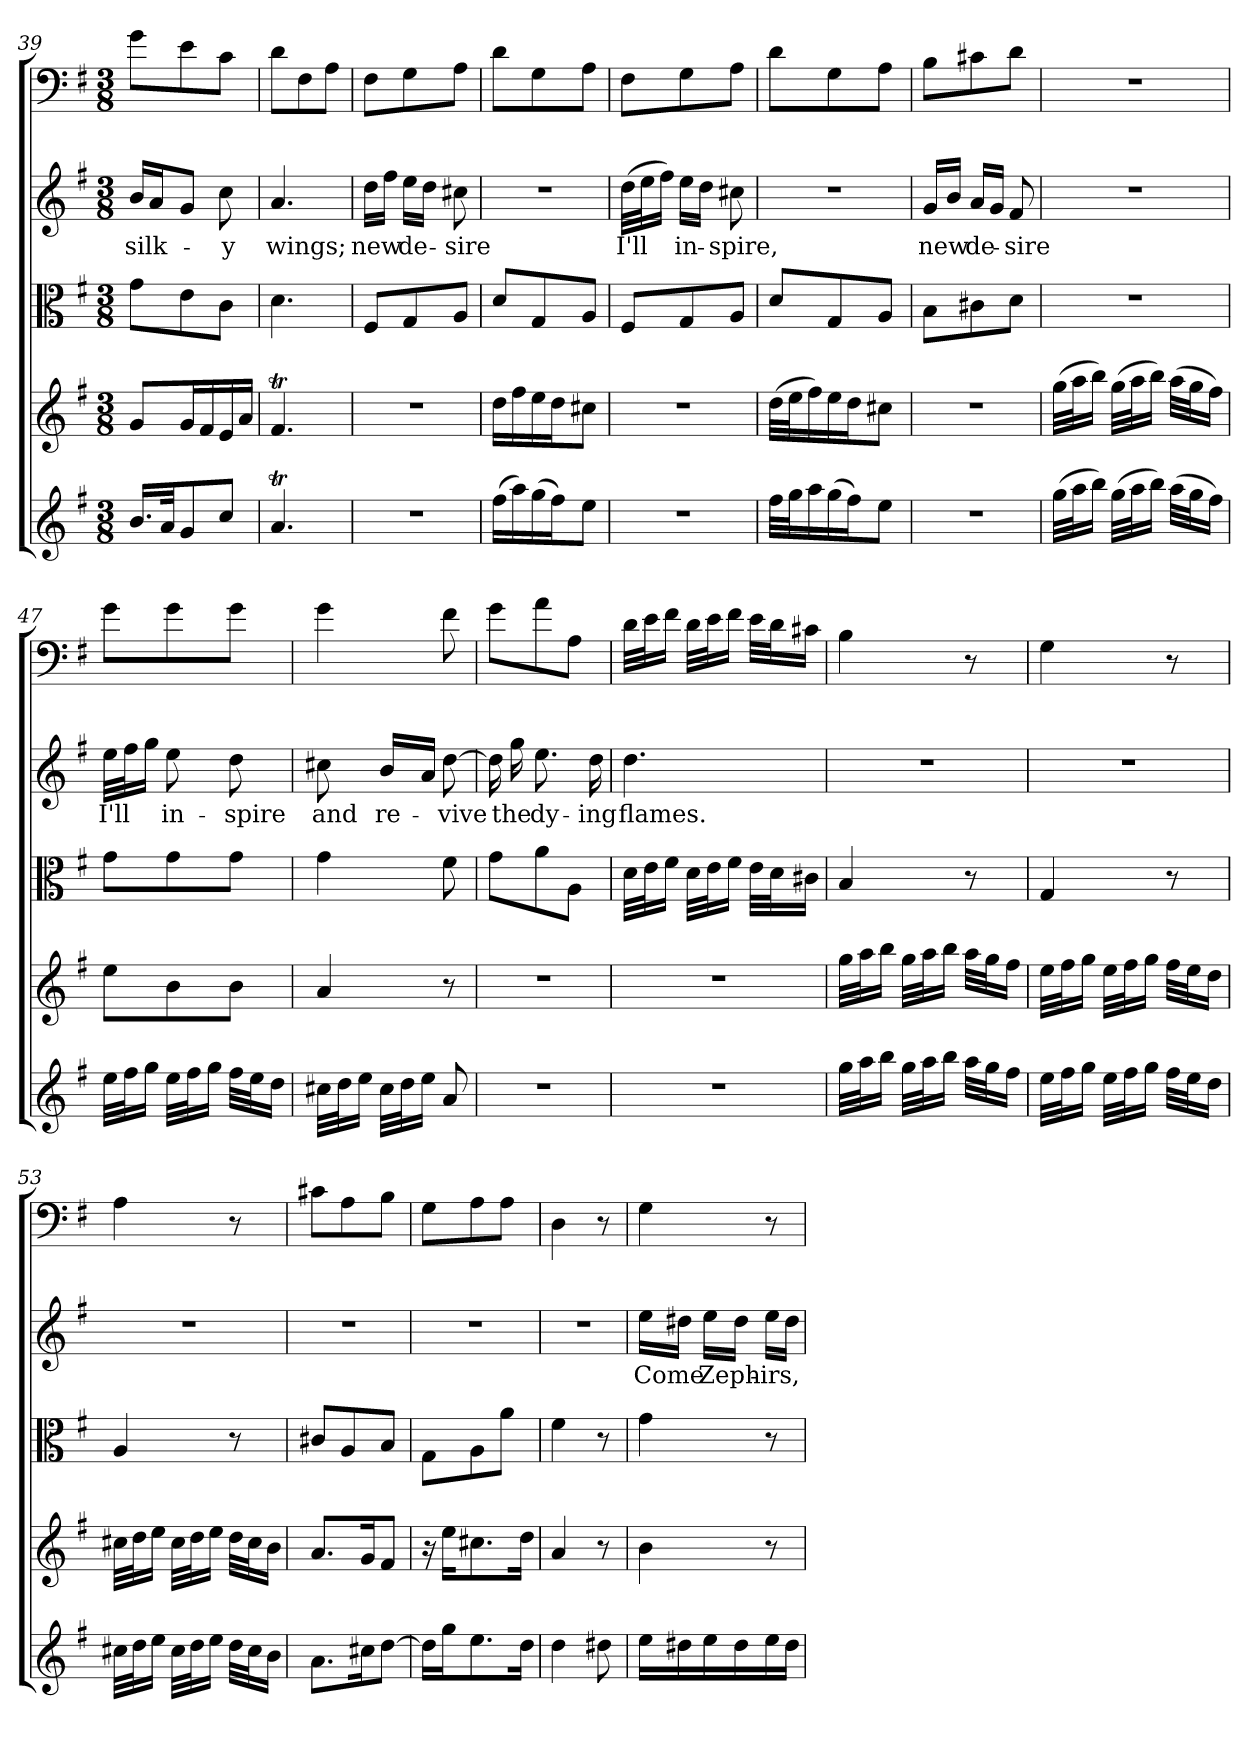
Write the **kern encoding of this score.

**kern	**kern	**kern	**kern	**text	**kern
*part5	*part4	*part3	*part2	*part2	*part1
*staff5	*staff4	*staff3	*staff2	*staff2	*staff1
*clefG2	*	*clefC3	*clefG2	*	*clefF4
*k[f#]	*k[f#]	*k[f#]	*k[f#]	*	*k[f#]
*G:	*	*G:	*G:	*	*G:
*M3/8	*M3/8	*M3/8	*M3/8	*	*M3/8
=39	=39	=39	=39	=39	=39
16.b/LL	8g/L	8g\L	16b/LL	silk-	8g\L
.	.	.	16a/J	.	.
32a/JK	.	.	.	.	.
8g/	16g/L	8e\	8g/J	.	8e\
.	16f#/	.	.	.	.
8cc/J	16e/	8c\J	8cc\	-y	8c\J
.	16a/JJ	.	.	.	.
=40	=40	=40	=40	=40	=40
4.aT/	4.f#t/	4.d\	4.a/	wings;	8d\L
.	.	.	.	.	8F#\
.	.	.	.	.	8A\J
=41	=41	=41	=41	=41	=41
4.r	4.r	8F#/L	16dd\LL	new	8F#\L
.	.	.	16ff#\JJ	.	.
.	.	8G/	16ee\LL	de-	8G\
.	.	.	16dd\JJ	.	.
.	.	8A/J	8cc#X\	-sire	8A\J
=42	=42	=42	=42	=42	=42
(16ff#\LL	16dd\LL	8d/L	4.r	.	8d\L
16aa\)	16ff#\	.	.	.	.
(16gg\	16ee\	8G/	.	.	8G\
16ff#\J)	16dd\J	.	.	.	.
8ee\J	8cc#X\J	8A/J	.	.	8A\J
=43	=43	=43	=43	=43	=43
4.r	4.r	8F#/L	(32dd\LLL	I'll	8F#\L
.	.	.	32ee\J	.	.
.	.	.	16ff#\JJ)	.	.
.	.	8G/	16ee\LL	in-	8G\
.	.	.	16dd\JJ	.	.
.	.	8A/J	8cc#X\	-spire,	8A\J
=44	=44	=44	=44	=44	=44
32ff#\LLL	(32dd\LLL	8d/L	4.r	.	8d\L
32gg\J	32ee\J	.	.	.	.
16aa\	16ff#\)	.	.	.	.
(16gg\	16ee\	8G/	.	.	8G\
16ff#\J)	16dd\J	.	.	.	.
8ee\J	8cc#X\J	8A/J	.	.	8A\J
=45	=45	=45	=45	=45	=45
4.r	4.r	8B\L	16g/LL	new	8B\L
.	.	.	16b/JJ	.	.
.	.	8c#X\	16a/LL	de-	8c#X\
.	.	.	16g/JJ	.	.
.	.	8d\J	8f#/	-sire	8d\J
=46	=46	=46	=46	=46	=46
(32gg\LLL	(32gg\LLL	4.r	4.r	.	4.r
32aa\J	32aa\J	.	.	.	.
16bb\JJ)	16bb\JJ)	.	.	.	.
(32gg\LLL	(32gg\LLL	.	.	.	.
32aa\J	32aa\J	.	.	.	.
16bb\JJ)	16bb\JJ)	.	.	.	.
(32aa\LLL	(32aa\LLL	.	.	.	.
32gg\J	32gg\J	.	.	.	.
16ff#\JJ)	16ff#\JJ)	.	.	.	.
=47	=47	=47	=47	=47	=47
32ee\LLL	8ee\L	8g\L	32ee\LLL	I'll	8g\L
32ff#\J	.	.	32ff#\J	.	.
16gg\JJ	.	.	16gg\JJ	.	.
32ee\LLL	8b\	8g\	8ee\	in-	8g\
32ff#\J	.	.	.	.	.
16gg\JJ	.	.	.	.	.
32ff#\LLL	8b\J	8g\J	8dd\	-spire	8g\J
32ee\J	.	.	.	.	.
16dd\JJ	.	.	.	.	.
=48	=48	=48	=48	=48	=48
32cc#X\LLL	4a/	4g\	8cc#X\	and	4g\
32dd\J	.	.	.	.	.
16ee\JJ	.	.	.	.	.
32cc#\LLL	.	.	16b/LL	re-	.
32dd\J	.	.	.	.	.
16ee\JJ	.	.	16a/JJ	.	.
8a/	8r	8f#\	[8dd\	-vive	8f#\
=49	=49	=49	=49	=49	=49
4.r	4.r	8g\L	16dd\]	.	8g\L
.	.	.	16gg\	the	.
.	.	8a\	8.ee\	dy-	8a\
.	.	8A\J	.	.	8A\J
.	.	.	16dd\	-ing	.
=50	=50	=50	=50	=50	=50
4.r	4.r	32d\LLL	4.dd\	flames.	32d\LLL
.	.	32e\J	.	.	32e\J
.	.	16f#\JJ	.	.	16f#\JJ
.	.	32d\LLL	.	.	32d\LLL
.	.	32e\J	.	.	32e\J
.	.	16f#\JJ	.	.	16f#\JJ
.	.	32e\LLL	.	.	32e\LLL
.	.	32d\J	.	.	32d\J
.	.	16c#X\JJ	.	.	16c#X\JJ
=51	=51	=51	=51	=51	=51
32gg\LLL	32gg\LLL	4B/	4.r	.	4B\
32aa\J	32aa\J	.	.	.	.
16bb\JJ	16bb\JJ	.	.	.	.
32gg\LLL	32gg\LLL	.	.	.	.
32aa\J	32aa\J	.	.	.	.
16bb\JJ	16bb\JJ	.	.	.	.
32aa\LLL	32aa\LLL	8r	.	.	8r
32gg\J	32gg\J	.	.	.	.
16ff#\JJ	16ff#\JJ	.	.	.	.
=52	=52	=52	=52	=52	=52
32ee\LLL	32ee\LLL	4G/	4.r	.	4G\
32ff#\J	32ff#\J	.	.	.	.
16gg\JJ	16gg\JJ	.	.	.	.
32ee\LLL	32ee\LLL	.	.	.	.
32ff#\J	32ff#\J	.	.	.	.
16gg\JJ	16gg\JJ	.	.	.	.
32ff#\LLL	32ff#\LLL	8r	.	.	8r
32ee\J	32ee\J	.	.	.	.
16dd\JJ	16dd\JJ	.	.	.	.
=53	=53	=53	=53	=53	=53
32cc#X\LLL	32cc#X\LLL	4A/	4.r	.	4A\
32dd\J	32dd\J	.	.	.	.
16ee\JJ	16ee\JJ	.	.	.	.
32cc#\LLL	32cc#\LLL	.	.	.	.
32dd\J	32dd\J	.	.	.	.
16ee\JJ	16ee\JJ	.	.	.	.
32dd\LLL	32dd\LLL	8r	.	.	8r
32cc#\J	32cc#\J	.	.	.	.
16b\JJ	16b\JJ	.	.	.	.
=54	=54	=54	=54	=54	=54
8.a\L	8.a/L	8c#X/L	4.r	.	8c#X\L
.	.	8A/	.	.	8A\
16cc#X\K	16g/K	.	.	.	.
[8dd\J	8f#/J	8B/J	.	.	8B\J
=55	=55	=55	=55	=55	=55
16dd\LL]	16r	8G\L	4.r	.	8G\L
16gg\J	16ee\KL	.	.	.	.
8.ee\	8.cc#X\	8A\	.	.	8A\
.	.	8a\J	.	.	8A\J
16dd\Jk	16dd\Jk	.	.	.	.
=56	=56	=56	=56	=56	=56
4dd\	4a/	4f#\	4.r	.	4D\
8dd#X\	8r	8r	.	.	8r
=57	=57	=57	=57	=57	=57
16ee\LL	4b\	4g\	16ee\LL	Come	4G\
16dd#X\	.	.	16dd#X\JJ	.	.
16ee\	.	.	16ee\LL	Zeph-	.
16dd#\	.	.	16dd#\JJ	.	.
16ee\	8r	8r	16ee\LL	-irs,	8r
16dd#\JJ	.	.	16dd#\JJ	.	.
=	=	=	=	=	=
*-	*-	*-	*-	*-	*-
